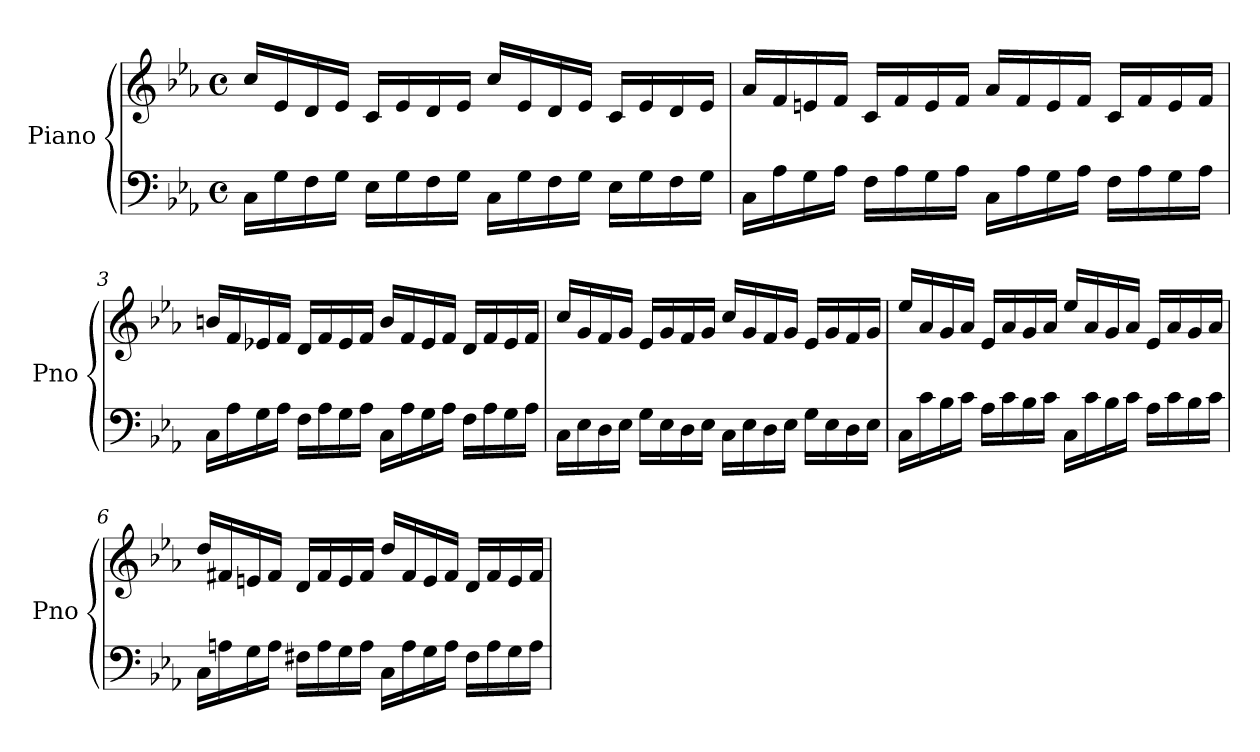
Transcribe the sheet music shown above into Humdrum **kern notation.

**kern	**kern
*part1	*part1
*staff2	*staff1
*I"Piano	*
*I'Pno	*
*clefF4	*clefG2
*k[b-e-a-]	*k[b-e-a-]
*M4/4	*M4/4
*met(c)	*met(c)
=1	=1
16C\LL	16cc/LL
16G\	16e-/
16F\	16d/
16G\JJ	16e-/JJ
16E-\LL	16c/LL
16G\	16e-/
16F\	16d/
16G\JJ	16e-/JJ
16C\LL	16cc/LL
16G\	16e-/
16F\	16d/
16G\JJ	16e-/JJ
16E-\LL	16c/LL
16G\	16e-/
16F\	16d/
16G\JJ	16e-/JJ
=2	=2
16C\LL	16a-/LL
16A-\	16f/
16G\	16en/
16A-\JJ	16f/JJ
16F\LL	16c/LL
16A-\	16f/
16G\	16e/
16A-\JJ	16f/JJ
16C\LL	16a-/LL
16A-\	16f/
16G\	16e/
16A-\JJ	16f/JJ
16F\LL	16c/LL
16A-\	16f/
16G\	16e/
16A-\JJ	16f/JJ
!!LO:LB:g=z
=3	=3
16C\LL	16bn/LL
16A-\	16f/
16G\	16e-X/
16A-\JJ	16f/JJ
16F\LL	16d/LL
16A-\	16f/
16G\	16e-/
16A-\JJ	16f/JJ
16C\LL	16b/LL
16A-\	16f/
16G\	16e-/
16A-\JJ	16f/JJ
16F\LL	16d/LL
16A-\	16f/
16G\	16e-/
16A-\JJ	16f/JJ
=4	=4
16C\LL	16cc/LL
16E-\	16g/
16D\	16f/
16E-\JJ	16g/JJ
16G\LL	16e-/LL
16E-\	16g/
16D\	16f/
16E-\JJ	16g/JJ
16C\LL	16cc/LL
16E-\	16g/
16D\	16f/
16E-\JJ	16g/JJ
16G\LL	16e-/LL
16E-\	16g/
16D\	16f/
16E-\JJ	16g/JJ
=5	=5
16C\LL	16ee-/LL
16c\	16a-/
16B-\	16g/
16c\JJ	16a-/JJ
16A-\LL	16e-/LL
16c\	16a-/
16B-\	16g/
16c\JJ	16a-/JJ
16C\LL	16ee-/LL
16c\	16a-/
16B-\	16g/
16c\JJ	16a-/JJ
16A-\LL	16e-/LL
16c\	16a-/
16B-\	16g/
16c\JJ	16a-/JJ
!!LO:LB:g=z
=6	=6
16C\LL	16dd/LL
16An\	16f#X/
16G\	16en/
16A\JJ	16f#/JJ
16F#X\LL	16d/LL
16A\	16f#/
16G\	16e/
16A\JJ	16f#/JJ
16C\LL	16dd/LL
16A\	16f#/
16G\	16e/
16A\JJ	16f#/JJ
16F#\LL	16d/LL
16A\	16f#/
16G\	16e/
16A\JJ	16f#/JJ
=	=
*-	*-
